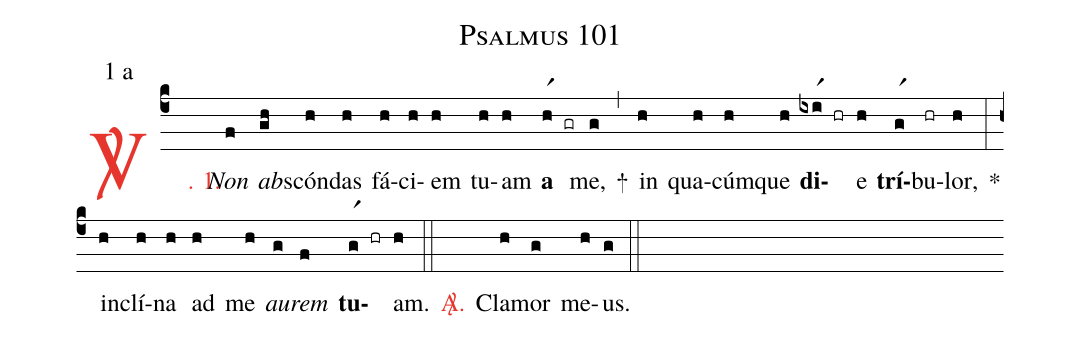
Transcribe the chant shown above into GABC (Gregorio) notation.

name: Psalmus 101;
mode: 1;
mode-differentia: a;
%%
(c4)

<c><sp>V/</sp>. 1.</c>() <i>Non</i>(f) <i>ab</i>(gh)scón(h)das(h) fá(h)ci(h)em(h) tu(h)am(h) <b>a</b>(hr1 gr) me,(g) +(,) in(h) qua(h)cúm(h)que(h) <b>di</b>(ixir1 hr)e(h) <b>trí</b>(gr1)bu(hr)lor,(h) *(:) in(h)clí(h)na(h) ad(h) me(h) <i>au</i>(g)<i>rem</i>(f) <b>tu</b>(gr1 hr)am.(h)

(::)

<nlba><c><sp>A/</sp>.</c>() Cla</nlba>(h)mor(g) me(h)us.(g)

(::)
